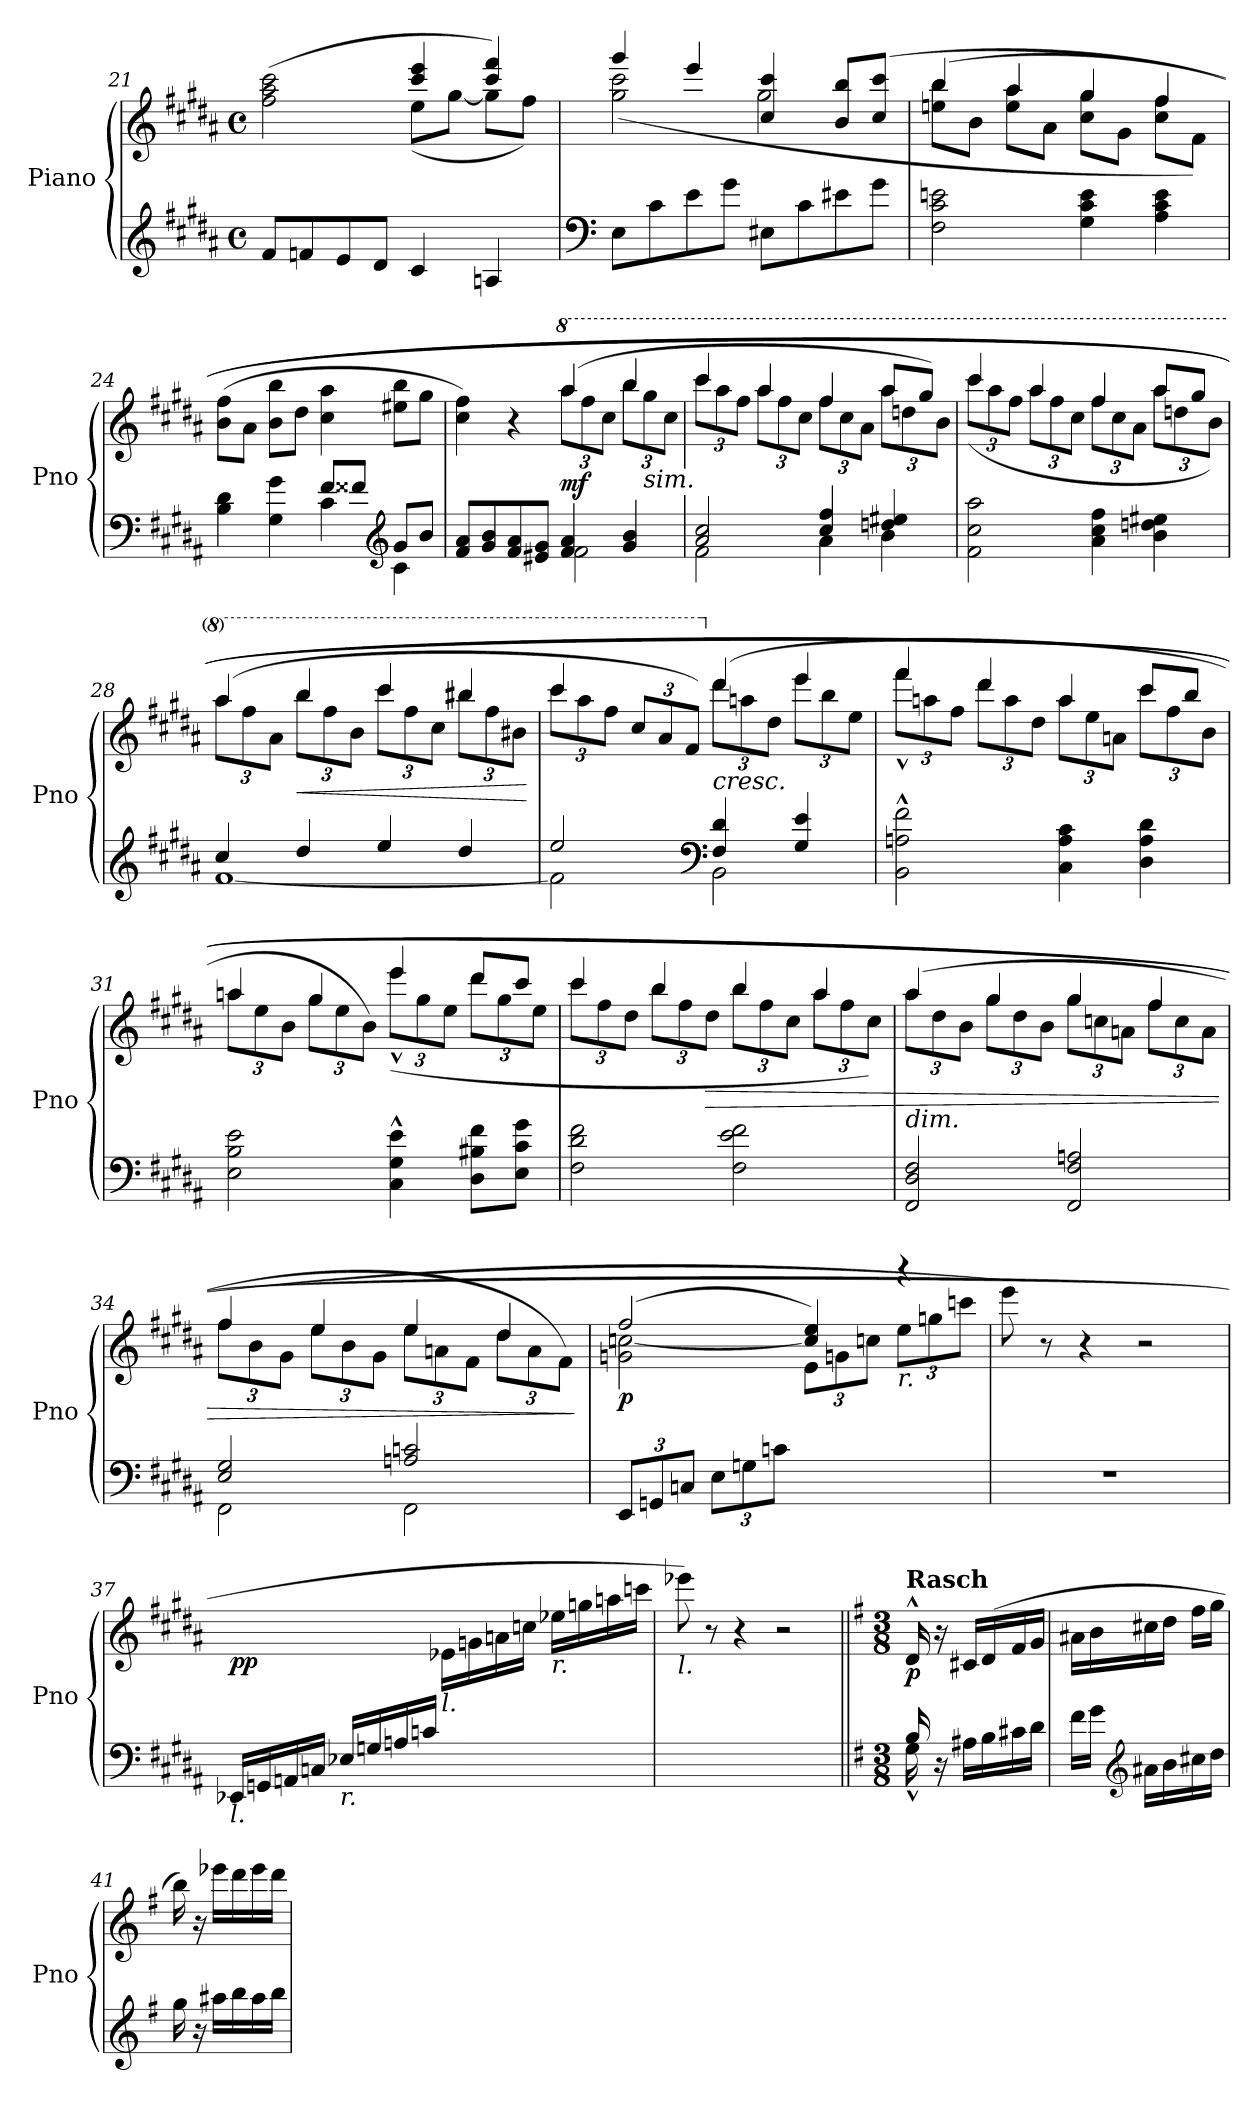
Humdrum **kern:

**kern	**kern	**dynam
*part1	*part1	*part1
*staff2	*staff1	*staff1/2
*I"Piano	*	*
*I'Pno	*	*
*clefG2	*clefG2	*
*k[f#c#g#d#a#]	*k[f#c#g#d#a#]	*
*M4/4	*M4/4	*
*met(c)	*met(c)	*
=21	=21	=21
*	*^	*
8f#/L	(2ff#\ 2aa#\ 2ccc#\	2ryy	.
8fn/	.	.	.
8e/	.	.	.
8d#/J	.	.	.
4c#/	4ccc#/ 4eee/	(8ee\L	.
.	.	[>8gg#\J	.
4An/	4ccc#/ 4fff#/)	8gg#\L]	.
.	.	8ff#\J)	.
!!LO:PB:g=z	!!
=22	=22	=22	=22
*clefF4	*	*	*
8E\L	4ggg#/	(2gg#\ 2ccc#\	.
8c#\	.	.	.
8e\	4eee/	.	.
8g#\J)	.	.	.
8E#X\L	4cc#/ 4ccc#/	2gg#\	.
8c#\	.	.	.
8e#X\	8b/ 8bb/L	.	.
8g#\J	(8cc#/ 8ccc#/J	.	.
=23	=23	=23	=23
2F#\ 2c#\ 2en\	(4bb/	8een\ 8bb\L	.
.	.	8b\J	.
.	4aa#/	8ee\ 8aa#\L	.
.	.	8a#\J	.
4G#\ 4c#\ 4e\	4gg#/	8cc#\ 8gg#\L	.
.	.	8g#\J	.
4A#\ 4c#\ 4e\	4ff#/	8cc#\ 8ff#\L	.
.	.	8f#\J)	.
*	*v	*v	*
=24	=24	=24
*^	*	*
2ryy	4B\ 4d#\	(8b\ 8ff#\L	.
.	.	8a#\J	.
.	4G#\ 4g#\	8b\ 8bb\L	.
.	.	8dd#\J	.
8f#/L	4c#\	4cc#\ 4aa#\	.
8f##X/J	.	.	.
*clefG2	*	*	*
8g#/L	4c#\	8ee#X\ 8bb\L	.
8b/J	.	8gg#\J	.
!!LO:LB:g=z
=25	=25	=25	=25
*	*	*^	*
8f#/ 8a#/L	2ryy	4cc#\ 4ff#\)	2ryy	.
8g#/ 8b/	.	.	.	.
8f#/ 8a#/	.	4r	.	.
8e#X/ 8g#/J	.	.	.	.
*	*	*8va	*	*
*	*	*	*Xbrackettup	*
!	!	!	!	!LO:DY:b
4f#/ 4a#/	2f#\	(4aaa#/	12aaa#\L	mf
.	.	.	12fff#\	.
.	.	.	12ccc#\J	.
4g#/ 4b/	.	4bbb/	12bbb\L	.
!	!	!	!LO:TX:b:i:t=sim.	!
.	.	.	12ggg#\	.
.	.	.	12ccc#\J	.
=26	=26	=26	=26	=26
2a#/ 2cc#/	2f#\	4cccc#/	12cccc#\L	.
.	.	.	12aaa#\	.
.	.	.	12fff#\J	.
.	.	4aaa#/	12aaa#\L	.
.	.	.	12fff#\	.
.	.	.	12ccc#\J	.
4cc#/ 4ff#/	4a#\	4fff#/	12fff#\L	.
.	.	.	12ccc#\	.
.	.	.	12aa#\J	.
4ddn/ 4ee#X/	4b\	8aaa#/L	12aaa#\L	.
.	.	.	12dddn\	.
.	.	8ggg#/J)	.	.
.	.	.	12bb\J	.
*v	*v	*	*	*
!!LO:LB:g=z	!!
=27	=27	=27	=27
2f#\ 2cc#\ 2aa#\	4cccc#/	(12cccc#\L	.
.	.	12aaa#\	.
.	.	12fff#\J	.
.	4aaa#/	12aaa#\L	.
.	.	12fff#\	.
.	.	12ccc#\J	.
4a#\ 4cc#\ 4ff#\	4fff#/	12fff#\L	.
.	.	12ccc#\	.
.	.	12aa#\J	.
4b\ 4ddn\ 4ee#X\	8aaa#/L	12aaa#\L	.
.	.	12dddn\	.
.	8ggg#/J	.	.
.	.	12bb\J)	.
!!LO:LB:g=z	!!
=28	=28	=28	=28
*^	*	*	*
4cc#/	[1f#	(4aaa#/	12aaa#\L	.
.	.	.	12fff#\	.
.	.	.	12aa#\J	.
!	!	!	!	!LO:HP:b
4dd#/	.	4bbb/	12bbb\L	<
.	.	.	12fff#\	.
.	.	.	12bb\J	.
4ee/	.	4cccc#/	12cccc#\L	.
.	.	.	12fff#\	.
.	.	.	12ccc#\J	.
4dd#/	.	4bbb#X/	12bbb#\L	.
.	.	.	12fff#\	.
.	.	.	12bb#X\J	.
*v	*v	*	*	*
*	*v	*v	*
.	.	[
=29	=29	=29
*^	*^	*
2ee/	2f#\]	4cccc#/	12cccc#\L	.
.	.	.	12aaa#\	.
.	.	.	12fff#\J	.
.	.	4ryy	12ccc#/L	.
.	.	.	12aa#/	.
.	.	.	12ff#/J)	.
*clefF4	*	*	*	*
*	*	*X8va	*	*
!	!	!LO:TX:b:i:t=cresc.	!	!
4F#/ 4d#/	2BB\	(4ddd#/	12ddd#\L	.
.	.	.	12aan\	.
.	.	.	12dd#\J	.
4G#/ 4e/	.	4eee/	12eee\L	.
.	.	.	12bb\	.
.	.	.	12ee\J	.
*v	*v	*	*	*
!!LO:LB:g=z	!!
=30	=30	=30	=30
2BB\^^ 2An\^^ 2f#\^^	4fff#/	12fff#^^\L	.
.	.	12aan\	.
.	.	12ff#\J	.
.	4ddd#/	12ddd#\L	.
.	.	12aa\	.
.	.	12dd#\J	.
4C#\ 4A\ 4c#\	4aa/	12aa\L	.
.	.	12ee\	.
.	.	12an\J	.
4D#\ 4A\ 4d#\	8ccc#/L	12ccc#\L	.
.	.	12ff#\	.
.	8bb/J	.	.
.	.	12b\J	.
!!LO:LB:g=z	!!
=31	=31	=31	=31
2E\ 2B\ 2e\	4aan/	12aa\L	.
.	.	12ee\	.
.	.	12b\J	.
.	4gg#/	12gg#\L	.
.	.	12ee\	.
.	.	12b\J)	.
4C#\^^ 4G#\^^ 4e\^^	4eee/	(>12eee^^\L	.
.	.	12gg#\	.
.	.	12ee\J	.
8D#\ 8B#X\ 8f#\L	8ddd#/L	12ddd#\L	.
.	.	12gg#\	.
8E\ 8c#\ 8g#\J	8ccc#/J	.	.
.	.	12ee\J	.
=32	=32	=32	=32
2F#\ 2d#\ 2f#\	4ccc#/	12ccc#\L	.
.	.	12ff#\	.
.	.	12dd#\J	.
.	4bb/	12bb\L	.
.	.	12ff#\	.
!	!	!	!LO:HP:b
.	.	12dd#\J	>
2F#\ 2e\ 2f#\	4bb/	12bb\L	.
.	.	12ff#\	.
.	.	12cc#\J	.
.	4aa#/	12aa#\L	.
.	.	12ff#\	.
.	.	12cc#\J)	.
!!LO:PB:g=z	!!
=33	=33	=33	=33
!	!LO:TX:b:i:t=dim.	!	!
2FF#/ 2D#/ 2F#/	(4aa#/	12aa#\L	.
.	.	12dd#\	.
.	.	12b\J	.
.	4gg#/	12gg#\L	.
.	.	12dd#\	.
.	.	12b\J	.
2FF#/ 2F#/ 2An/	4gg#/	12gg#\L	.
.	.	12ccn\	.
.	.	12an\J	.
.	4ff#/	12ff#\L	.
.	.	12cc\	.
.	.	12a\J	.
!!LO:LB:g=z	!!
=34	=34	=34	=34
*^	*	*	*
2E/ 2G#/	2FF#\	4ff#/	12ff#\L	.
.	.	.	12b\	.
.	.	.	12g#\J	.
.	.	4ee/	12ee\L	.
.	.	.	12b\	.
.	.	.	12g#\J	.
2An/ 2cn/	2FF#\	4ee/	12ee\L	.
.	.	.	12an\	.
.	.	.	12f#\J	.
.	.	4dd#/	12dd#\L	.
.	.	.	12a\	.
.	.	.	12f#\J)	.
*v	*v	*	*	*
*	*v	*v	*
.	.	]
=35	=35	=35
*Xbrackettup	*	*
*	*^	*
!	!	!	!LO:DY:b
(<12EE/L	(2ff#/	2gn\ [>2ccn\	p
12GGn/	.	.	.
12Cn/J	.	.	.
12E\L	.	.	.
12Gn\	.	.	.
12cn\J	.	.	.
2ryy	4cc/] 4ee/)	12e\L	.
.	.	12gn\	.
.	.	12ccn\J	.
!	!LO:TX:b:i:t=r.	!	!
.	4r	12ee\L	.
.	.	12ggn\	.
.	.	12cccn\J	.
*	*v	*v	*
!!LO:LB:g=z
=36	=36	=36
1r	8eee\)	.
.	8r	.
.	4r	.
.	2r	.
=37	=37	=37
!LO:TX:b:i:t=l.	!	!
!	!	!LO:DY:b
(>16EE-X/LL	2ryy	pp
16GGn/	.	.
16AAn/	.	.
16Cn/JJ	.	.
!LO:TX:b:i:t=r.	!	!
16E-X/LL	.	.
16Gn/	.	.
16An/	.	.
16cn/JJ	.	.
!	!LO:TX:b:i:t=l.	!
2ryy	16e-X\LL	.
.	16gn\	.
.	16anj\	.
.	16ccn\JJ	.
!	!LO:TX:b:i:t=r.	!
.	16ee-X\LL	.
.	16ggn\	.
.	16aan\	.
.	16cccn\JJ	.
=38	=38	=38
!	!LO:TX:b:i:t=l.	!
1ryy	8eee-X\)	.
.	8r	.
.	4r	.
.	2r	.
!!LO:PB:g=z
=39||	=39||	=39||
*k[f#]	*k[f#]	*
*M3/8	*M3/8	*
*^	*	*
!	!	!LO:TX:a:B:t=Rasch	!
!	!	!	!LO:DY:b
16B/	16G^^\	16d^^/	p
16r	16ryy	16r	.
16A#X\LL	8ryy	16c#X/LL	.
16B\	.	(16d/	.
16c#X\	8ryy	16f#/	.
16d\JJ	.	16g/JJ	.
*v	*v	*	*
=40	=40	=40
16f#\LL	16a#X\LL	.
16g\JJ	16b\	.
*clefG2	*	*
16a#X\LL	16cc#X\	.
16b\	16dd\JJ	.
16cc#X\	16ff#\LL	.
16dd\JJ	16gg\JJ	.
=41	=41	=41
16gg\	16bb\)	.
16r	16r	.
16aa#X\LL	16eee-X\LL	.
16bb\	16ddd\	.
16aa#\	16eee-\	.
16bb\JJ	16ddd\JJ	.
=	=	=
*-	*-	*-
